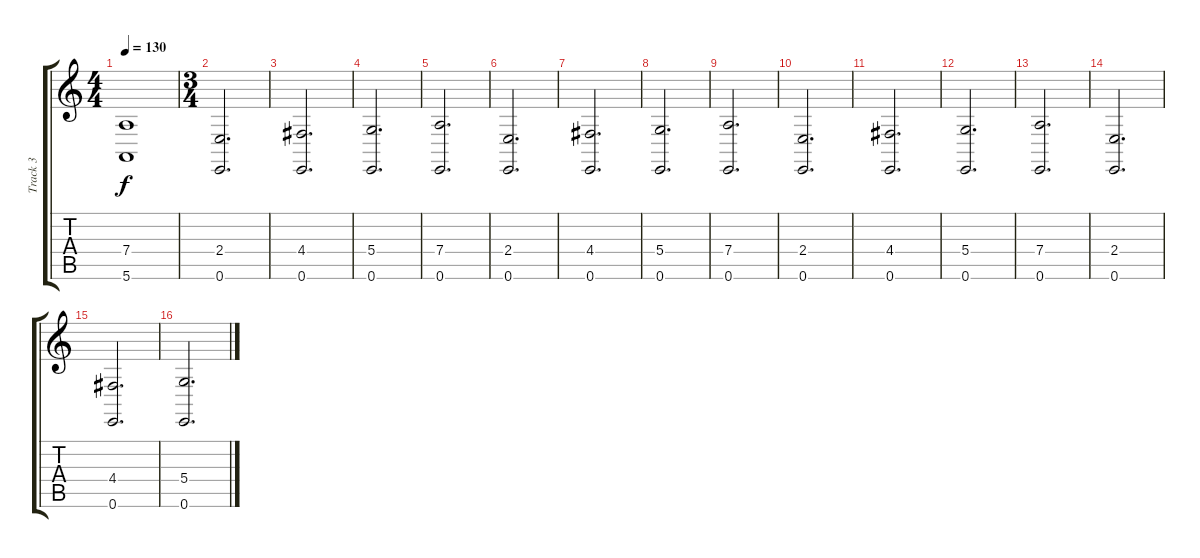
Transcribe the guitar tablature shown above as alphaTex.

\track ("Track 3" "Track 3") {instrument stringensemble1}
\staff {score tabs}
\tuning (E4 B3 G3 D3 A2 E2) {hide}
\ts (4 4)
\tempo 130
\clef g2
\ks c
(7.4{t} 5.6{t}).1{dy f} |
\ts (3 4)
(2.4 0.6).2{d} |
(4.4 0.6).2{d} |
(5.4 0.6).2{d} |
(7.4 0.6).2{d} |
(2.4 0.6).2{d} |
(4.4 0.6).2{d} |
(5.4 0.6).2{d} |
(7.4 0.6).2{d} |
(2.4 0.6).2{d} |
(4.4 0.6).2{d} |
(5.4 0.6).2{d} |
(7.4 0.6).2{d} |
(2.4 0.6).2{d} |
(4.4 0.6).2{d} |
(5.4 0.6).2{d}
